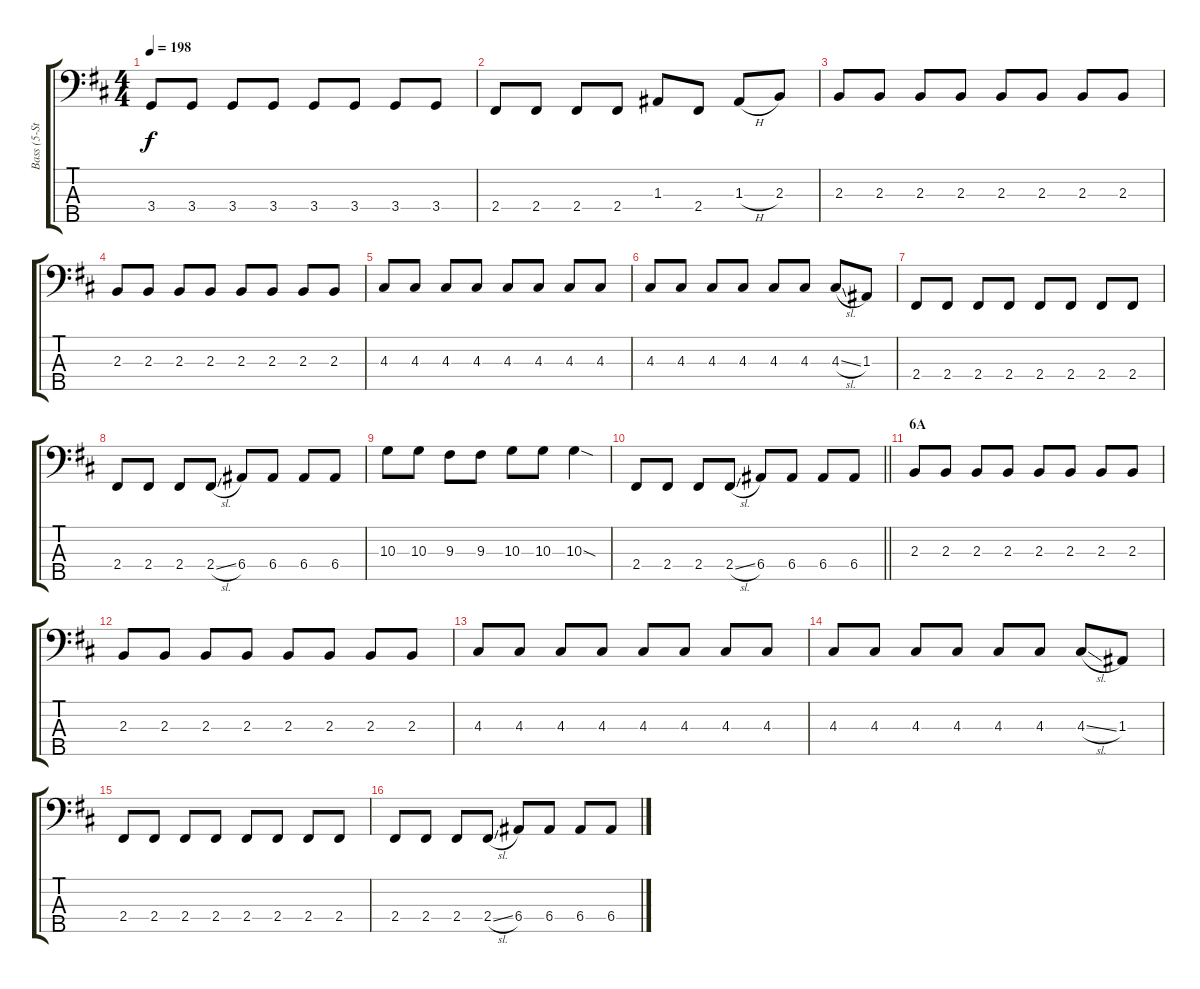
\track ("Bass (5-Strings)" "Bass (5-St") {instrument electricbassfinger}
\staff {score tabs}
\tuning (G2 D2 A1 E1 B0) {hide}
\ts (4 4)
\tempo 198
\clef f4
\ks d
3.4.8{dy f} 3.4.8 3.4.8 3.4.8 3.4.8 3.4.8 3.4.8 3.4.8 |
2.4.8 2.4.8 2.4.8 2.4.8 1.3.8 2.4.8 1.3{h}.8 2.3.8 |
2.3.8 2.3.8 2.3.8 2.3.8 2.3.8 2.3.8 2.3.8 2.3.8 |
2.3.8 2.3.8 2.3.8 2.3.8 2.3.8 2.3.8 2.3.8 2.3.8 |
4.3.8 4.3.8 4.3.8 4.3.8 4.3.8 4.3.8 4.3.8 4.3.8 |
4.3.8 4.3.8 4.3.8 4.3.8 4.3.8 4.3.8 4.3{sl}.8 1.3.8 |
2.4.8 2.4.8 2.4.8 2.4.8 2.4.8 2.4.8 2.4.8 2.4.8 |
2.4.8 2.4.8 2.4.8 2.4{sl}.8 6.4.8 6.4.8 6.4.8 6.4.8 |
10.3.8 10.3.8 9.3.8 9.3.8 10.3.8 10.3.8 10.3{sod}.4 |
\barLineRight lightlight
2.4.8 2.4.8 2.4.8 2.4{sl}.8 6.4.8 6.4.8 6.4.8 6.4.8 |
\section ("" "6A")
2.3.8 2.3.8 2.3.8 2.3.8 2.3.8 2.3.8 2.3.8 2.3.8 |
2.3.8 2.3.8 2.3.8 2.3.8 2.3.8 2.3.8 2.3.8 2.3.8 |
4.3.8 4.3.8 4.3.8 4.3.8 4.3.8 4.3.8 4.3.8 4.3.8 |
4.3.8 4.3.8 4.3.8 4.3.8 4.3.8 4.3.8 4.3{sl}.8 1.3.8 |
2.4.8 2.4.8 2.4.8 2.4.8 2.4.8 2.4.8 2.4.8 2.4.8 |
2.4.8 2.4.8 2.4.8 2.4{sl}.8 6.4.8 6.4.8 6.4.8 6.4.8
